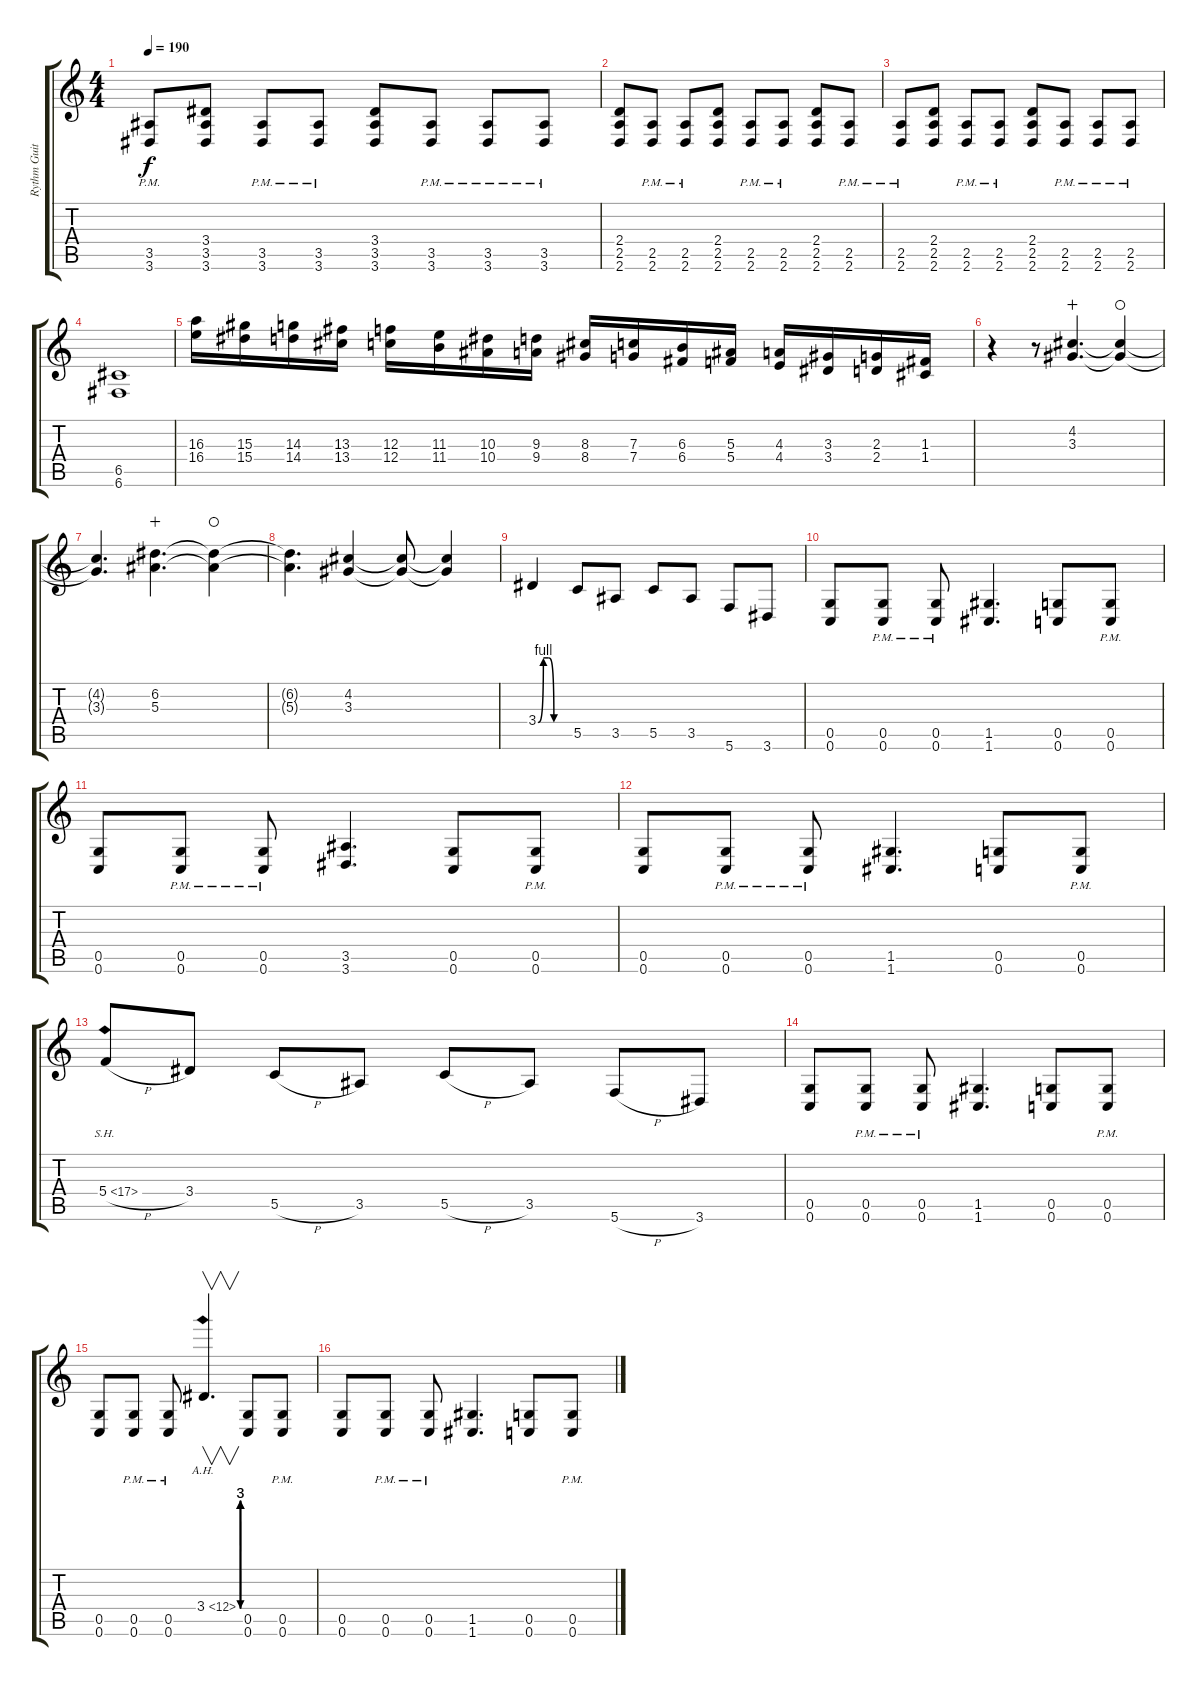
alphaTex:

\track ("Rythm Guitar" "Rythm Guit") {instrument distortionguitar}
\staff {score tabs}
\tuning (D4 A3 F3 C3 G2 C2) {hide}
\ts (4 4)
\tempo 190
\clef g2
\ks c
(3.5{pm} 3.6{pm}).8{dy f} (3.4 3.5 3.6).8 (3.5{pm} 3.6{pm}).8 (3.5{pm} 3.6{pm}).8 (3.4 3.5 3.6).8 (3.5{pm} 3.6{pm}).8 (3.5{pm} 3.6{pm}).8 (3.5{pm} 3.6{pm}).8 |
(2.4 2.5 2.6).8 (2.5{pm} 2.6{pm}).8 (2.5{pm} 2.6{pm}).8 (2.4 2.5 2.6).8 (2.5{pm} 2.6{pm}).8 (2.5{pm} 2.6{pm}).8 (2.4 2.5 2.6).8 (2.5{pm} 2.6{pm}).8 |
(2.5{pm} 2.6{pm}).8 (2.4 2.5 2.6).8 (2.5{pm} 2.6{pm}).8 (2.5{pm} 2.6{pm}).8 (2.4 2.5 2.6).8 (2.5{pm} 2.6{pm}).8 (2.5{pm} 2.6{pm}).8 (2.5{pm} 2.6{pm}).8 |
(6.5 6.6).1 |
(16.3 16.4).16{instrument guitarfretnoise} (15.3 15.4).16 (14.3 14.4).16 (13.3 13.4).16 (12.3 12.4).16 (11.3 11.4).16 (10.3 10.4).16 (9.3 9.4).16 (8.3 8.4).16 (7.3 7.4).16 (6.3 6.4).16 (5.3 5.4).16 (4.3 4.4).16 (3.3 3.4).16 (2.3 2.4).16 (1.3 1.4).16 |
r.4{volume 10 instrument distortionguitar} r.8 (4.2 3.3).4{d wahc} (4.2{t} 3.3{t}).4{waho} |
(4.2{t} 3.3{t}).4{d} (6.2 5.3).4{d wahc} (6.2{t} 5.3{t}).4{waho} |
(6.2{t} 5.3{t}).4{d} (4.2 3.3).4 (4.2{t} 3.3{t}).8 (4.2{t} 3.3{t}).4 |
3.4{be (custom 0 0 10 4 20 4 30 0 60 0)}.4{volume 16} 5.5.8 3.5.8 5.5.8 3.5.8 5.6.8 3.6.8 |
(0.5 0.6).8 (0.5{pm} 0.6{pm}).8 (0.5{pm} 0.6{pm}).8 (1.5 1.6).4{d} (0.5 0.6).8 (0.5{pm} 0.6{pm}).8 |
(0.5 0.6).8 (0.5{pm} 0.6{pm}).8 (0.5{pm} 0.6{pm}).8 (3.5 3.6).4{d} (0.5 0.6).8 (0.5{pm} 0.6{pm}).8 |
(0.5 0.6).8 (0.5{pm} 0.6{pm}).8 (0.5{pm} 0.6{pm}).8 (1.5 1.6).4{d} (0.5 0.6).8 (0.5{pm} 0.6{pm}).8 |
5.4{sh 12 h}.8 3.4.8 5.5{h}.8 3.5.8 5.5{h}.8 3.5.8 5.6{h}.8 3.6.8 |
(0.5 0.6).8 (0.5{pm} 0.6{pm}).8 (0.5{pm} 0.6{pm}).8 (1.5 1.6).4{d} (0.5 0.6).8 (0.5{pm} 0.6{pm}).8 |
(0.5 0.6).8 (0.5{pm} 0.6{pm}).8 (0.5{pm} 0.6{pm}).8 3.4{be (custom 0 0 10 12 20 12 30 0 40 0 50 12 60 12) ah 9}.4{v d} (0.5 0.6).8 (0.5{pm} 0.6{pm}).8 |
(0.5 0.6).8 (0.5{pm} 0.6{pm}).8 (0.5{pm} 0.6{pm}).8 (1.5 1.6).4{d} (0.5 0.6).8 (0.5{pm} 0.6{pm}).8
